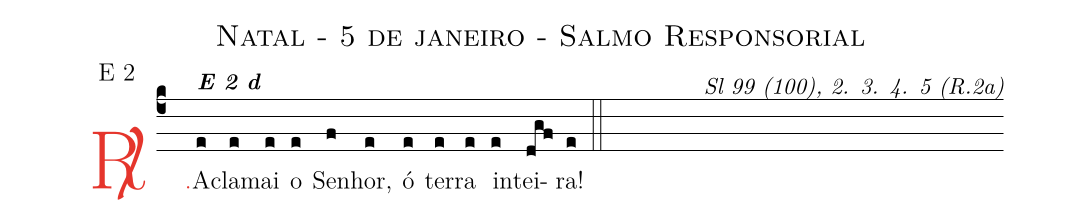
name: Natal - 5 de janeiro - Salmo Responsorial;
mode: E 2;
commentary: Sl 99 (100), 2. 3. 4. 5 (R.2a);
%%
(c4)

<c><sp>R/</sp>.</c>() A<alt>\textbf{E 2 d}</alt>(e)cla(e)mai(e) o(e) Se(f)nhor,(e) ó(e) ter(e)ra(e) in(e)tei(dgf)ra!(e)

(::)
